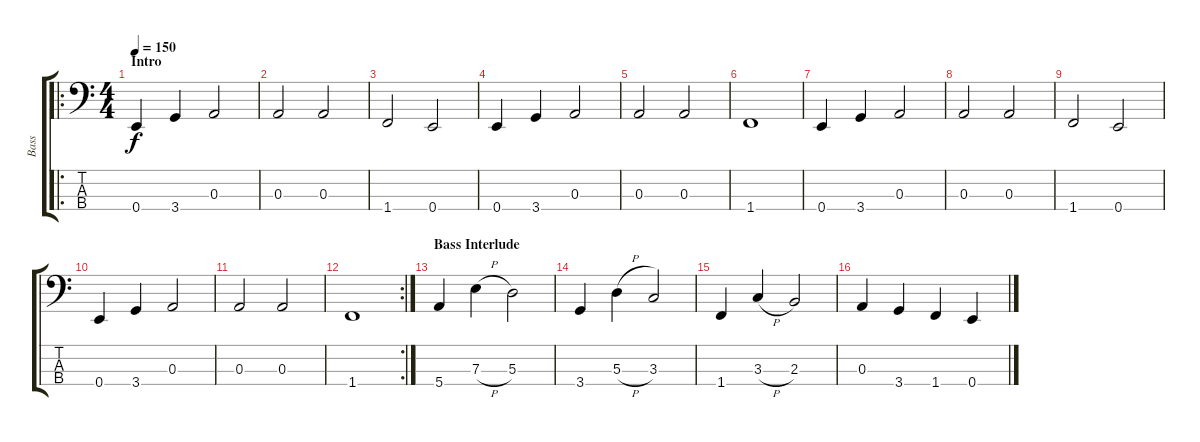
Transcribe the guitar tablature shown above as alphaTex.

\track ("Bass" "Bass") {instrument electricbassfinger}
\staff {score tabs}
\tuning (G2 D2 A1 E1) {hide}
\ro
\ts (4 4)
\section ("" "Intro")
\tempo 150
\clef f4
\ks c
0.4.4{dy f instrument electricbassfinger} 3.4.4 0.3.2 |
0.3.2 0.3.2 |
1.4.2 0.4.2 |
0.4.4 3.4.4 0.3.2 |
0.3.2 0.3.2 |
1.4.1 |
0.4.4 3.4.4 0.3.2 |
0.3.2 0.3.2 |
1.4.2 0.4.2 |
0.4.4 3.4.4 0.3.2 |
0.3.2 0.3.2 |
\rc 2
1.4.1 |
\section ("" "Bass Interlude")
5.4.4 7.3{h}.4 5.3.2 |
3.4.4 5.3{h}.4 3.3.2 |
1.4.4 3.3{h}.4 2.3.2 |
0.3.4 3.4.4 1.4.4 0.4.4
